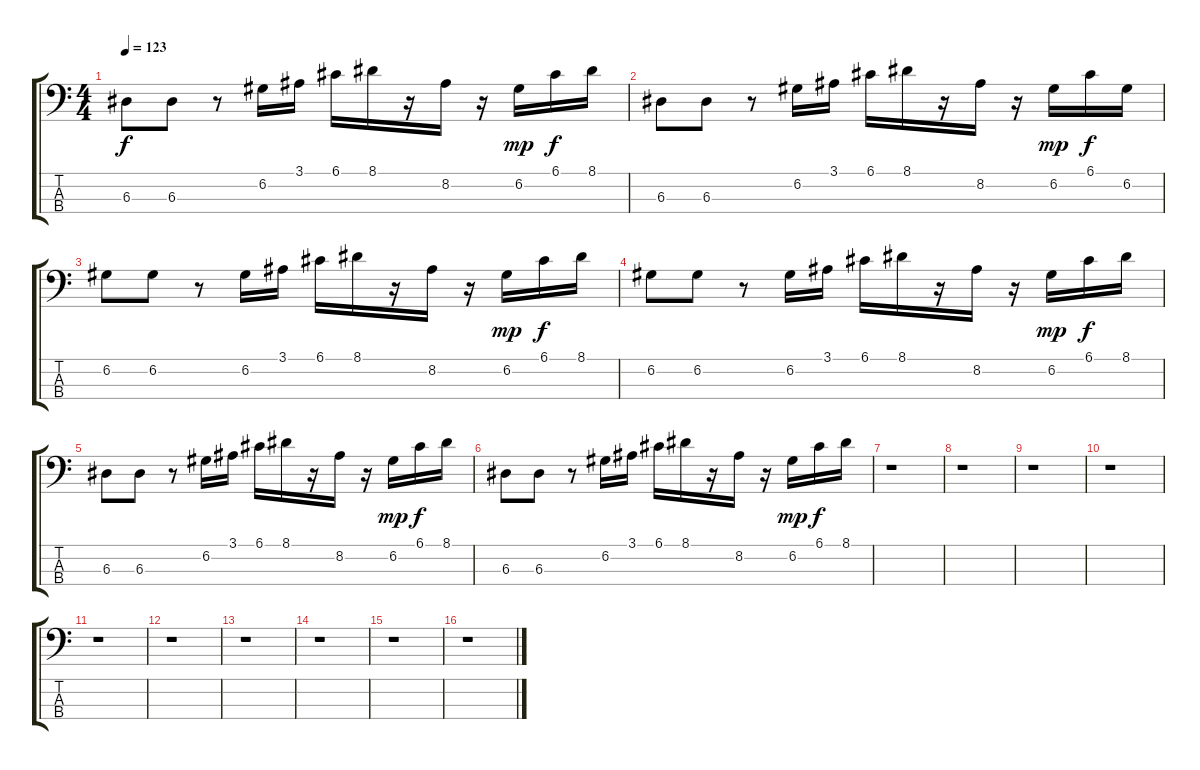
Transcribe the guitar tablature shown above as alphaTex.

\track "" {instrument electricbassfinger}
\staff {score tabs}
\tuning (G2 D2 A1 E1) {hide}
\ts (4 4)
\tempo 123
\clef f4
\ks c
6.3.8{dy f} 6.3.8 r.8 6.2.16 3.1.16 6.1.16 8.1.16 r.16 8.2.16 r.16 6.2.16{dy mp} 6.1.16{dy f} 8.1.16 |
6.3.8 6.3.8 r.8 6.2.16 3.1.16 6.1.16 8.1.16 r.16 8.2.16 r.16 6.2.16{dy mp} 6.1.16{dy f} 6.2.16 |
6.2.8 6.2.8 r.8 6.2.16 3.1.16 6.1.16 8.1.16 r.16 8.2.16 r.16 6.2.16{dy mp} 6.1.16{dy f} 8.1.16 |
6.2.8 6.2.8 r.8 6.2.16 3.1.16 6.1.16 8.1.16 r.16 8.2.16 r.16 6.2.16{dy mp} 6.1.16{dy f} 8.1.16 |
6.3.8 6.3.8 r.8 6.2.16 3.1.16 6.1.16 8.1.16 r.16 8.2.16 r.16 6.2.16{dy mp} 6.1.16{dy f} 8.1.16 |
6.3.8 6.3.8 r.8 6.2.16 3.1.16 6.1.16 8.1.16 r.16 8.2.16 r.16 6.2.16{dy mp} 6.1.16{dy f} 8.1.16 |
r.1 |
r.1 |
r.1 |
r.1 |
r.1 |
r.1 |
r.1 |
r.1 |
r.1 |
r.1
